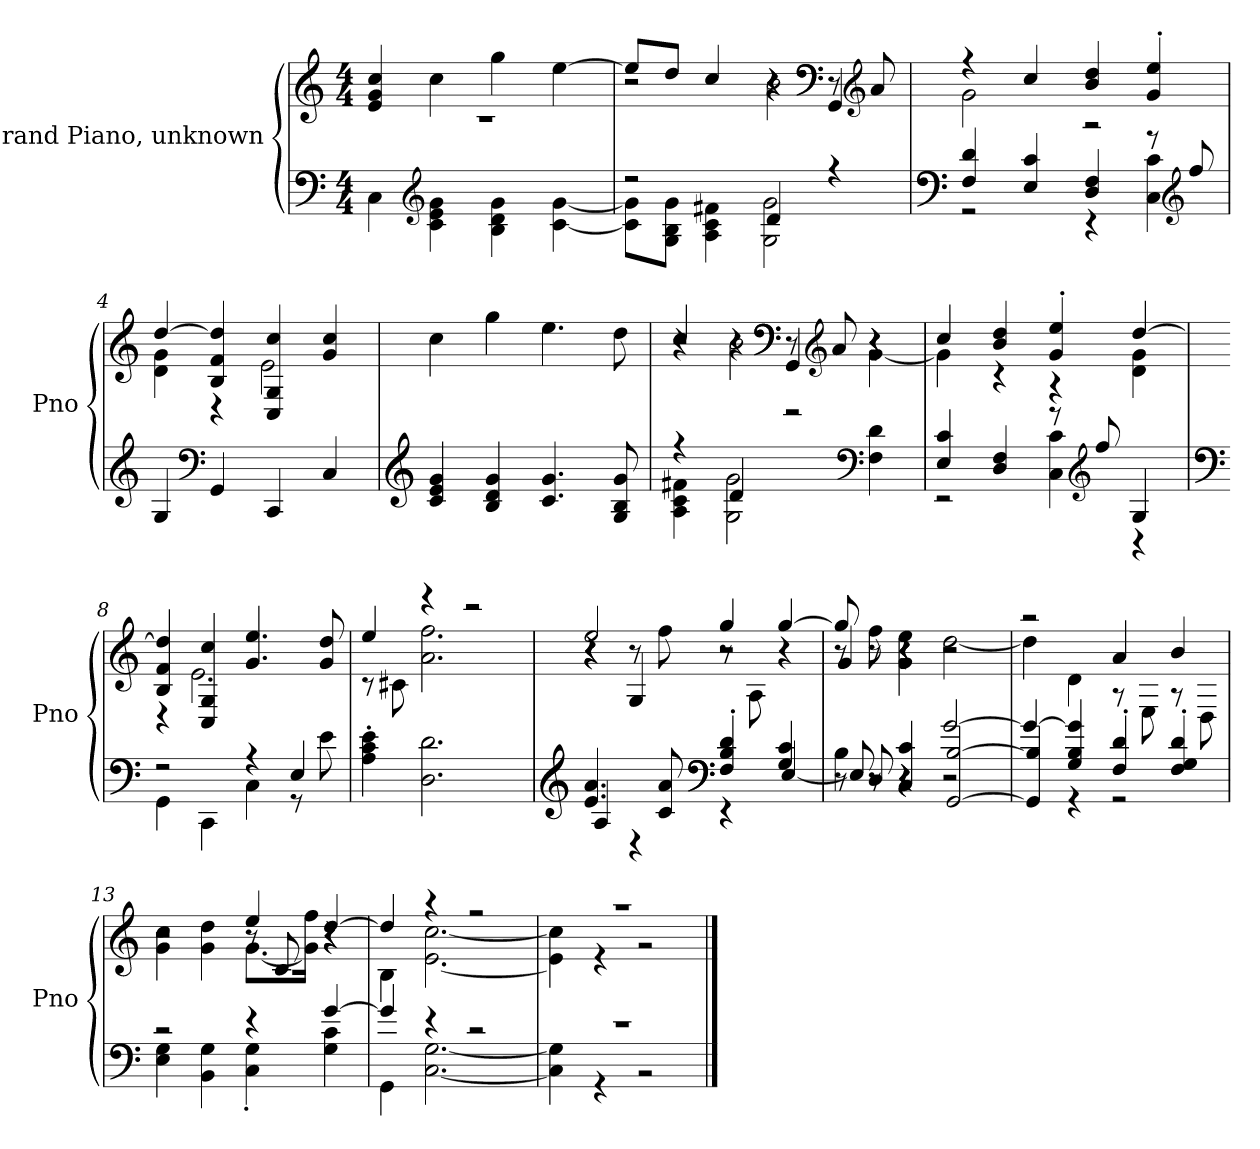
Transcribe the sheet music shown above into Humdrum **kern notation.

**kern	**kern
*part1	*part1
*staff2	*staff1
*I"Grand Piano, unknown	*
*I'Pno	*
*clefF4	*clefG2
*k[]	*k[]
*M4/4	*M4/4
*MM120	*MM120
=1	=1
*^	*
1r	4C\	4e/ 4g/ 4cc/
*clefG2	*	*
.	4c\ 4e\ 4g\	4cc\
.	4B\ 4d\ 4g\	4gg\
.	[4c\ [4g\	[4ee\
=2	=2	=2
*	*	*^
*	*	*	*^
2r	8c\] 8g\]L	8ee/L]	2r	2r
.	8G\ 8B\ 8g\J	8dd/J	.	.
.	4A\ 4c\ 4f#X\	4cc/	.	.
4d/	2G\ 2g\	4r	2b\	4r
*	*	*clefF4	*	*
4r	.	8r	.	4GG/
*	*	*clefG2	*	*
.	.	8a/	.	.
*	*	*v	*v	*v
=3	=3	=3
*clefF4	*	*
*	*	*^
4F/ 4d/	2r	4r	2g\
4E/ 4c/	.	4cc/	.
4D/ 4F/	4r	4b/ 4dd/	2r
8r	4C\ 4c\	4g/' 4ee/'	.
*clefG2	*	*	*
8ff/	.	.	.
*v	*v	*	*
=4	=4	=4
4G/	[4dd/	4d\ 4g\
*clefF4	*	*
4GG/	4B/ 4f/ 4dd/]	4r
4CC/	4C/ 4G/ 4cc/	2e\
4C/	4g/ 4cc/	.
*	*v	*v
=5	=5
*clefG2	*
4c/ 4e/ 4g/	4cc\
4B/ 4d/ 4g/	4gg\
4.c/ 4.g/	4.ee\
8G/ 8B/ 8g/	8dd\
!!LO:LB:g=z
=6	=6
*^	*^
*	*	*	*^
4r	4A\ 4c\ 4f#X\	4cc/	4r	2r
4d/	2G\ 2g\	4r	2b\	.
*	*	*clefF4	*	*
2r	.	8r	.	4GG/
*	*	*clefG2	*	*
.	.	8a/	.	.
*clefF4	*	*	*	*
.	4F\ 4d\	4r	[4g\	4r
*	*	*	*v	*v
=7	=7	=7	=7
4E/ 4c/	2r	4cc/	4g\]
4D/ 4F/	.	4b/ 4dd/	4r
8r	4C\ 4c\	4g/' 4ee/'	4r
*clefG2	*	*	*
8ff/	.	.	.
4G/	4r	[4dd/	4d\ 4g\
=8	=8	=8	=8
*clefF4	*	*	*
2r	4GG\	4B/ 4f/ 4dd/]	4r
.	4CC\	4C/ 4G/ 4cc/	2.e\
4r	4C\	4.g/ 4.ee/	.
4E/	8r	.	.
.	8e\	8g/ 8dd/	.
*v	*v	*	*
=9	=9	=9
4A\' 4c\' 4e\'	4ee/	8r
.	.	8c#X\
2.D\ 2.d\	4r	2.a\ 2.ff\
.	2r	.
*	*v	*v
=10	=10
*clefG2	*
*^	*^
*	*	*	*^
4.e/ 4.a/	4A/	2ee/	4r	4r
.	4r	.	8r	4G/
8c/ 8a/	.	.	8ff\	.
*clefF4	*	*	*	*
4F/' 4B/' 4d/'	4r	4gg/	8r	2r
.	.	.	8A\	.
4G/ 4c/	[4E/	[4gg/	4r	.
!!LO:LB:g=z	!!	!!
=11	=11	=11	=11	=11
*	*^	*	*	*
8r	4B\	8E/]	8gg/]	8r	4g/
8D/	.	8r	8r	8ff\	.
4C/ 4c/	4r	4r	4r	4g\ 4ee\	4r
[2g/	2r	[2GG/ [2B/	2r	[2dd\	2r
*	*v	*v	*	*	*
*	*	*	*v	*v
=12	=12	=12	=12
4g/_	4GG/] 4B/]	2r	4dd\]
4G/ 4B/ 4g/]	4r	.	4d\
4F/' 4d/'	2r	4a/	8r
.	.	.	8E\
4F/' 4G/' 4d/'	.	4b/	8r
.	.	.	8D\
=13	=13	=13	=13
*	*	*	*^
2r	4E\ 4G\	2r	4g\ 4cc\	2r
.	4BB\ 4G\	.	4g\ 4dd\	.
4r	4C\' 4G\'	4ee/	[8.g\L	8r
.	.	.	.	8c/
.	.	.	16g\] 16ff\Jk	.
[4g/	4G\ 4c\	[4dd/	4r	4r
*	*	*	*v	*v
=14	=14	=14	=14
4g/]	4GG\	4dd/]	4B\
4r	[2.C\ [2.G\	4r	[2.e\ [2.cc\
2r	.	2r	.
=15	=15	=15	=15
1r	4C\] 4G\]	1r	4e\] 4cc\]
.	4r	.	4r
.	2r	.	2r
*v	*v	*	*
*	*v	*v
==	==
*-	*-
